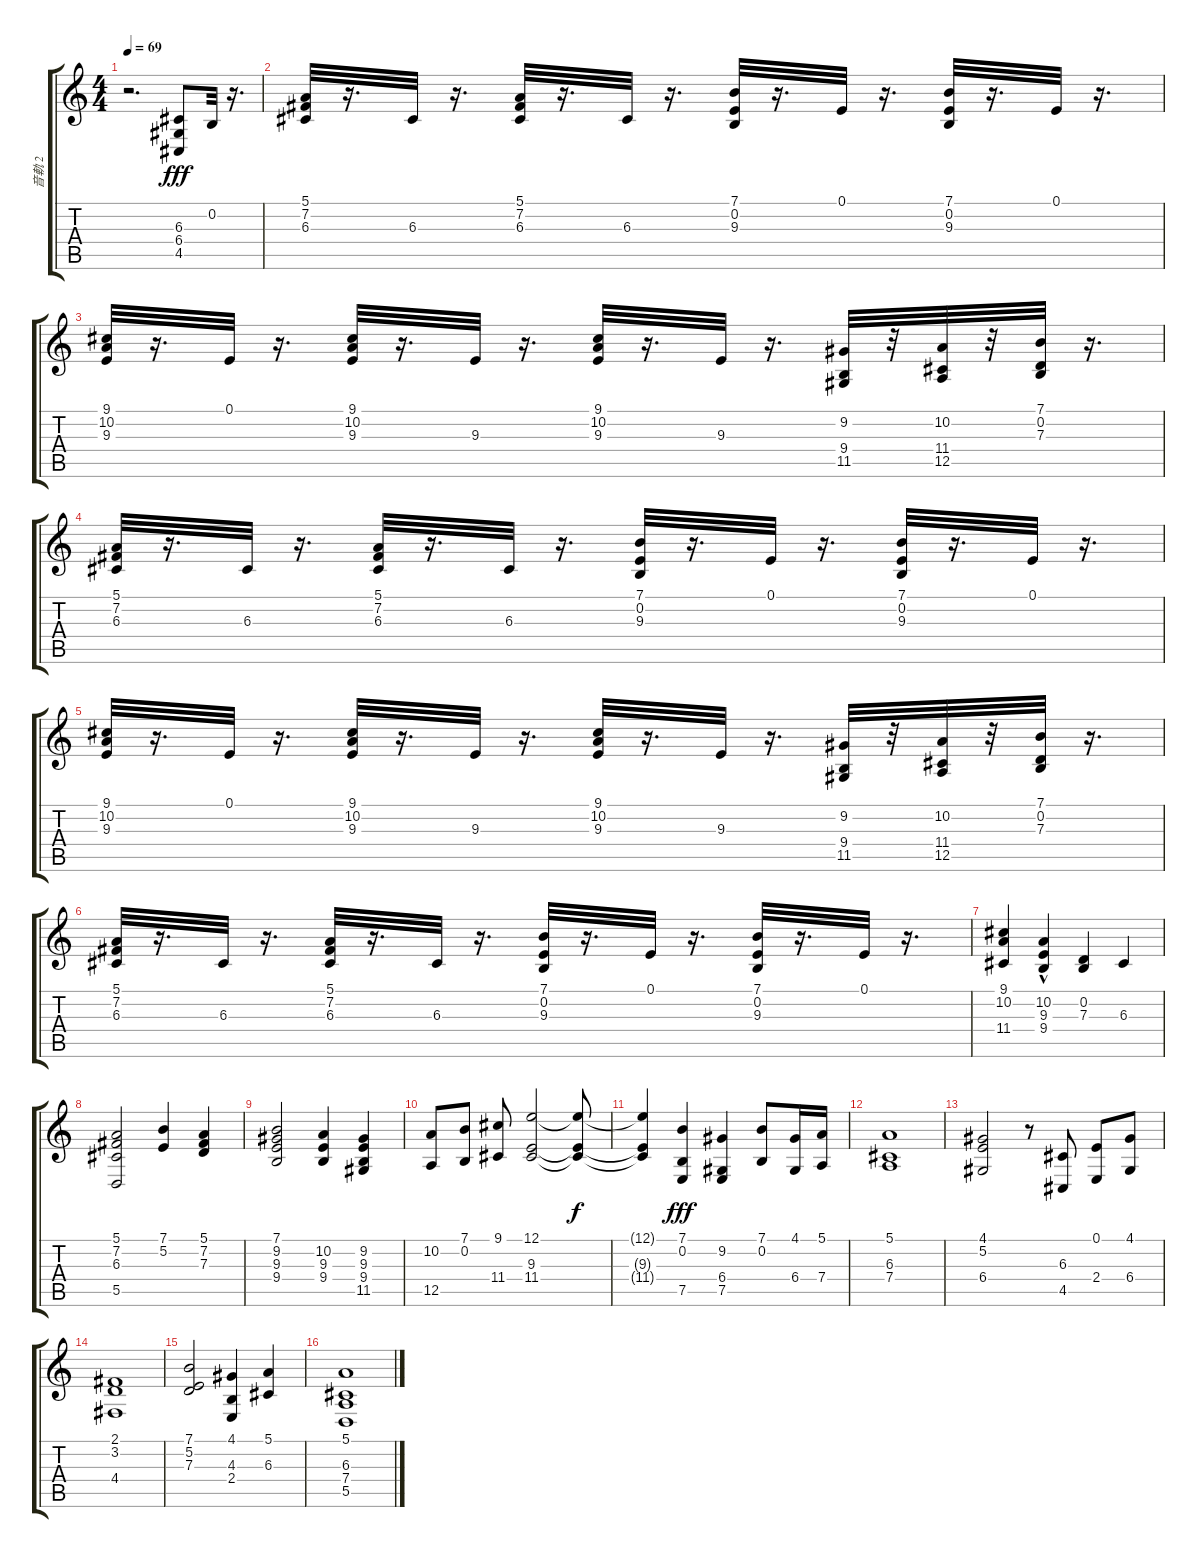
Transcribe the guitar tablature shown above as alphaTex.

\track ("音軌 2" "音軌 2") {instrument stringensemble1}
\staff {score tabs}
\tuning (E4 B3 G3 D3 A2 E2) {hide}
\ts (4 4)
\tempo 69
\clef g2
\ks c
r.2{d dy f} (6.3 6.4 4.5).8{dy fff} 0.2.32 r.16{d} |
(5.1 7.2 6.3).32 r.16{d} 6.3.32 r.16{d} (5.1 7.2 6.3).32 r.16{d} 6.3.32 r.16{d} (7.1 0.2 9.3).32 r.16{d} 0.1.32 r.16{d} (7.1 0.2 9.3).32 r.16{d} 0.1.32 r.16{d} |
(9.1 10.2 9.3).32 r.16{d} 0.1.32 r.16{d} (9.1 10.2 9.3).32 r.16{d} 9.3.32 r.16{d} (9.1 10.2 9.3).32 r.16{d} 9.3.32 r.16{d} (9.2 9.4 11.5).32 r.32 (10.2 11.4 12.5).32 r.32 (7.1 0.2 7.3).32 r.16{d} |
(5.1 7.2 6.3).32 r.16{d} 6.3.32 r.16{d} (5.1 7.2 6.3).32 r.16{d} 6.3.32 r.16{d} (7.1 0.2 9.3).32 r.16{d} 0.1.32 r.16{d} (7.1 0.2 9.3).32 r.16{d} 0.1.32 r.16{d} |
(9.1 10.2 9.3).32 r.16{d} 0.1.32 r.16{d} (9.1 10.2 9.3).32 r.16{d} 9.3.32 r.16{d} (9.1 10.2 9.3).32 r.16{d} 9.3.32 r.16{d} (9.2 9.4 11.5).32 r.32 (10.2 11.4 12.5).32 r.32 (7.1 0.2 7.3).32 r.16{d} |
(5.1 7.2 6.3).32 r.16{d} 6.3.32 r.16{d} (5.1 7.2 6.3).32 r.16{d} 6.3.32 r.16{d} (7.1 0.2 9.3).32 r.16{d} 0.1.32 r.16{d} (7.1 0.2 9.3).32 r.16{d} 0.1.32 r.16{d} |
(9.1 10.2 11.4).4 (10.2{hac} 9.3 9.4).4 (0.2 7.3).4 6.3.4 |
(5.1 7.2 6.3 5.5).2 (7.1 5.2).4 (5.1 7.2 7.3).4 |
(7.1 9.2 9.3 9.4).2 (10.2 9.3 9.4).4 (9.2 9.3 9.4 11.5).4 |
(10.2 12.5).8 (7.1 0.2).8 (9.1 11.4).8 (12.1 9.3 11.4).2 (12.1{t} 9.3{t} 11.4{t}).8{dy f} |
(12.1{t} 9.3{t} 11.4{t}).4 (7.1 0.2 7.5).4{dy fff} (9.2 6.4 7.5).4 (7.1 0.2).8 (4.1 6.4).16 (5.1 7.4).16 |
(5.1 6.3 7.4).1 |
(4.1 5.2 6.4).2 r.8 (6.3 4.5).8 (0.1 2.4).8 (4.1 6.4).8 |
(2.1 3.2 4.4).1 |
(7.1 5.2 7.3).2 (4.1 4.3 2.4).4 (5.1 6.3).4 |
(5.1 6.3 7.4 5.5).1
